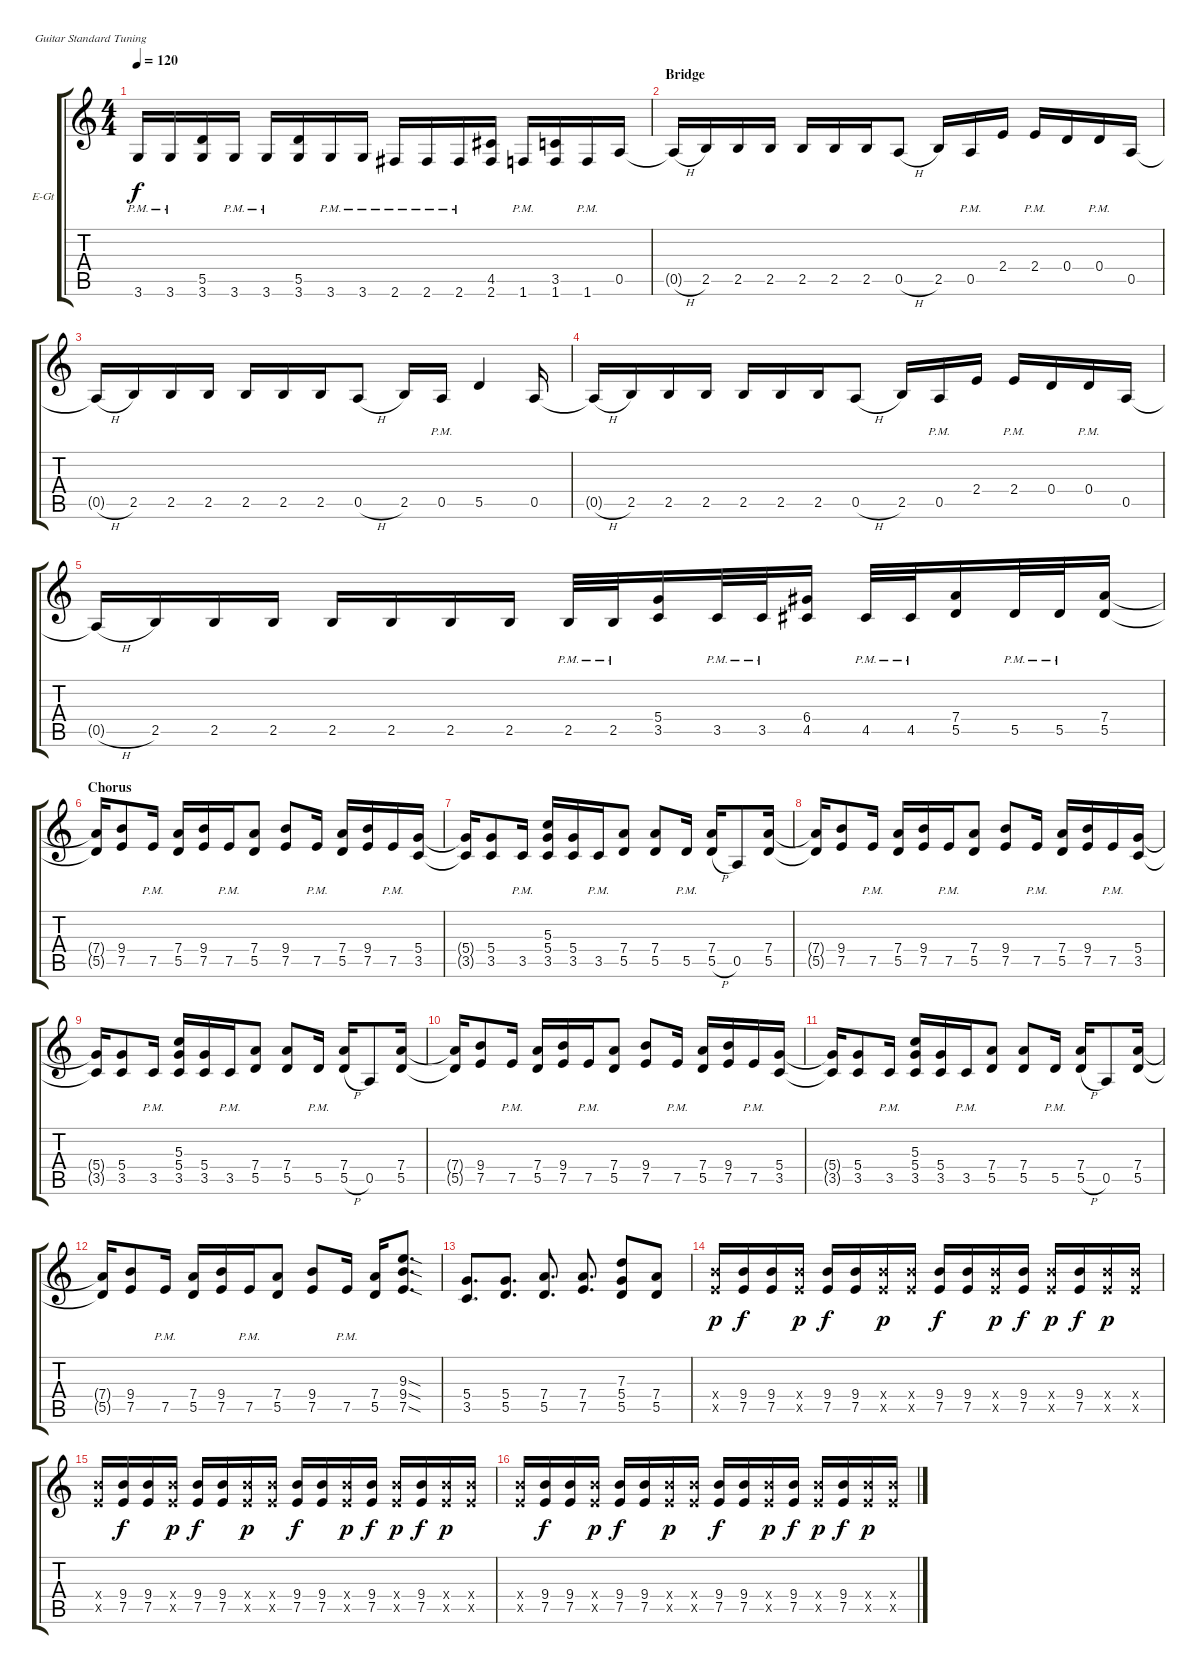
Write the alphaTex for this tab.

\defaultSystemsLayout 4
\bracketExtendMode groupsimilarinstruments
\firstSystemTrackNameOrientation horizontal
\otherSystemsTrackNameOrientation horizontal
\track ("Right Guitar" "E-Gt") {instrument distortionguitar}
\staff {score tabs}
\tuning (E4 B3 G3 D3 A2 E2)
\ts (4 4)
\tempo 120
\clef g2
\scale
0.483456
\ks c
3.6{pm}.16{dy f} 3.6{pm}.16 (3.6 5.5).16 3.6{pm}.16 3.6{pm}.16 (3.6 5.5).16 3.6{pm}.16 3.6{pm}.16 2.6{pm}.16 2.6{pm}.16 2.6{pm}.16 (2.6 4.5).16 1.6{pm}.16 (1.6 3.5).16 1.6{pm}.16 0.5.16 |
\section ("" "Bridge")
\scale
0.519909 0.5{h t}.16 2.5.16 2.5.16 2.5.16 2.5.16 2.5.16 2.5.16 0.5{h}.8 2.5.16 0.5{pm}.16 2.4.16 2.4{pm}.16 0.4.16 0.4{pm}.16 0.5.16 |
\scale
0.479973 0.5{h t}.16 2.5.16 2.5.16 2.5.16 2.5.16 2.5.16 2.5.16 0.5{h}.8 2.5.16 0.5{pm}.16 5.5.4 0.5.16 |
\scale
0.509618 0.5{h t}.16 2.5.16 2.5.16 2.5.16 2.5.16 2.5.16 2.5.16 0.5{h}.8 2.5.16 0.5{pm}.16 2.4.16 2.4{pm}.16 0.4.16 0.4{pm}.16 0.5.16 |
\scale
0.492854 0.5{h t}.16 2.5.16 2.5.16 2.5.16 2.5.16 2.5.16 2.5.16 2.5.16 2.5{pm}.32 2.5{pm}.32 (3.5 5.4).16 3.5{pm}.32 3.5{pm}.32 (4.5 6.4).16 4.5{pm}.32 4.5{pm}.32 (5.5 7.4).16 5.5{pm}.32 5.5{pm}.32 (5.5 7.4).16 |
\section ("" "Chorus")
\scale
0.51222 (5.5{t} 7.4{t}).16 (7.5 9.4).8 7.5{pm}.16 (5.5 7.4).16 (7.5 9.4).16 7.5{pm}.16 (5.5 7.4).8 (7.5 9.4).8 7.5{pm}.16 (5.5 7.4).16 (7.5 9.4).16 7.5{pm}.16 (3.5 5.4).16 |
\scale
0.491172 (3.5{t} 5.4{t}).16 (3.5 5.4).8 3.5{pm}.16 (3.5 5.4 5.3).16 (3.5 5.4).16 3.5{pm}.16 (5.5 7.4).8 (5.5 7.4).8 5.5{pm}.16 (5.5{h} 7.4).16 0.5.8 (5.5 7.4).16 |
\scale
0.511661 (5.5{t} 7.4{t}).16 (7.5 9.4).8 7.5{pm}.16 (5.5 7.4).16 (7.5 9.4).16 7.5{pm}.16 (5.5 7.4).8 (7.5 9.4).8 7.5{pm}.16 (5.5 7.4).16 (7.5 9.4).16 7.5{pm}.16 (3.5 5.4).16 |
\scale
0.48821 (3.5{t} 5.4{t}).16 (3.5 5.4).8 3.5{pm}.16 (3.5 5.4 5.3).16 (3.5 5.4).16 3.5{pm}.16 (5.5 7.4).8 (5.5 7.4).8 5.5{pm}.16 (5.5{h} 7.4).16 0.5.8 (5.5 7.4).16 |
\scale
0.507373 (5.5{t} 7.4{t}).16 (7.5 9.4).8 7.5{pm}.16 (5.5 7.4).16 (7.5 9.4).16 7.5{pm}.16 (5.5 7.4).8 (7.5 9.4).8 7.5{pm}.16 (5.5 7.4).16 (7.5 9.4).16 7.5{pm}.16 (3.5 5.4).16 |
\scale
0.49248 (3.5{t} 5.4{t}).16 (3.5 5.4).8 3.5{pm}.16 (3.5 5.4 5.3).16 (3.5 5.4).16 3.5{pm}.16 (5.5 7.4).8 (5.5 7.4).8 5.5{pm}.16 (5.5{h} 7.4).16 0.5.8 (5.5 7.4).16 |
\scale
0.515286 (5.5{t} 7.4{t}).16 (7.5 9.4).8 7.5{pm}.16 (5.5 7.4).16 (7.5 9.4).16 7.5{pm}.16 (5.5 7.4).8 (7.5 9.4).8 7.5{pm}.16 (5.5 7.4).16 (7.5{sod} 9.4{sod} 9.3{sod}).8{d} |
\scale
0.484544 (3.5 5.4).8{d} (5.5 5.4).8{d} (5.5 7.4).8{d} (7.5 7.4).8{d} (5.4 5.5 7.3).8 (5.5 7.4).8 |
\scale
0.519423 (7.5{x} 9.4{x}).16{dy p} (7.5 9.4).16{dy f} (9.4 7.5).16 (7.5{x} 9.4{x}).16{dy p} (7.5 9.4).16{dy f} (9.4 7.5).16 (7.5{x} 9.4{x}).16{dy p} (7.5{x} 9.4{x}).16 (7.5 9.4).16{dy f} (9.4 7.5).16 (7.5{x} 9.4{x}).16{dy p} (7.5 9.4).16{dy f} (7.5{x} 9.4{x}).16{dy p} (7.5 9.4).16{dy f} (7.5{x} 9.4{x}).16{dy p} (7.5{x} 9.4{x}).16 |
\scale
0.48057 (7.5{x} 9.4{x}).16 (7.5 9.4).16{dy f} (9.4 7.5).16 (7.5{x} 9.4{x}).16{dy p} (7.5 9.4).16{dy f} (9.4 7.5).16 (7.5{x} 9.4{x}).16{dy p} (7.5{x} 9.4{x}).16 (7.5 9.4).16{dy f} (9.4 7.5).16 (7.5{x} 9.4{x}).16{dy p} (7.5 9.4).16{dy f} (7.5{x} 9.4{x}).16{dy p} (7.5 9.4).16{dy f} (7.5{x} 9.4{x}).16{dy p} (7.5{x} 9.4{x}).16 |
(7.5{x} 9.4{x}).16 (7.5 9.4).16{dy f} (9.4 7.5).16 (7.5{x} 9.4{x}).16{dy p} (7.5 9.4).16{dy f} (9.4 7.5).16 (7.5{x} 9.4{x}).16{dy p} (7.5{x} 9.4{x}).16 (7.5 9.4).16{dy f} (9.4 7.5).16 (7.5{x} 9.4{x}).16{dy p} (7.5 9.4).16{dy f} (7.5{x} 9.4{x}).16{dy p} (7.5 9.4).16{dy f} (7.5{x} 9.4{x}).16{dy p} (7.5{x} 9.4{x}).16
